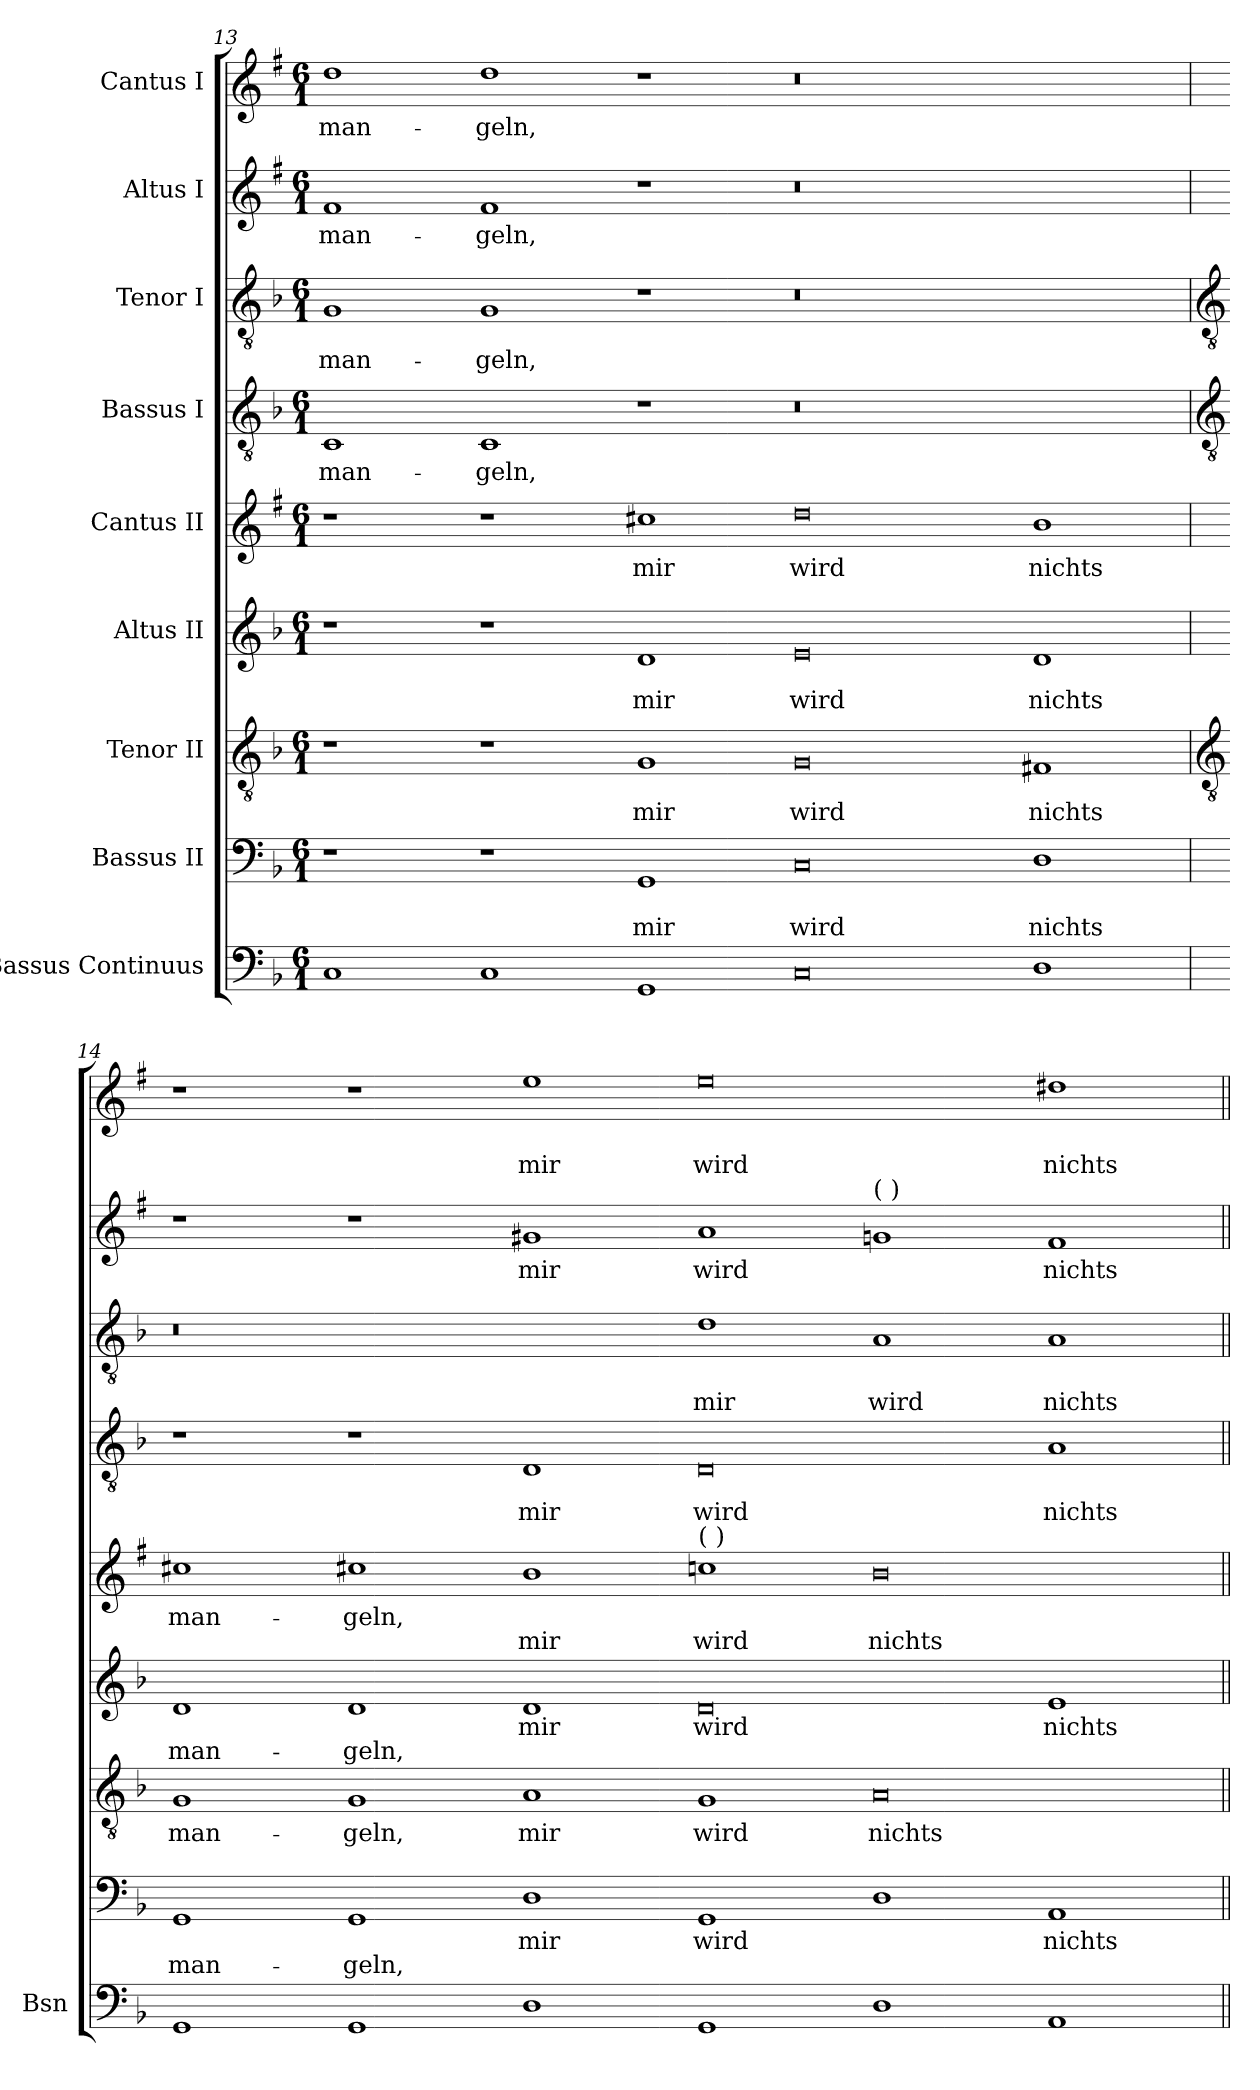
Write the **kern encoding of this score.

**kern	**kern	**text	**text	**kern	**text	**kern	**text	**text	**kern	**text	**text	**kern	**text	**text	**kern	**text	**text	**kern	**text	**kern	**text	**text
*part9	*part8	*part8	*part8	*part7	*part7	*part6	*part6	*part6	*part5	*part5	*part5	*part4	*part4	*part4	*part3	*part3	*part3	*part2	*part2	*part1	*part1	*part1
*staff9	*staff8	*staff8	*staff8	*staff7	*staff7	*staff6	*staff6	*staff6	*staff5	*staff5	*staff5	*staff4	*staff4	*staff4	*staff3	*staff3	*staff3	*staff2	*staff2	*staff1	*staff1	*staff1
*I"Bassus Continuus	*I"Bassus II	*	*	*I"Tenor II	*	*I"Altus II	*	*	*I"Cantus II	*	*	*I"Bassus I	*	*	*I"Tenor I	*	*	*I"Altus I	*	*I"Cantus I	*	*
*I'Bsn	*	*	*	*	*	*	*	*	*	*	*	*	*	*	*	*	*	*	*	*	*	*
*clefF4	*clefF4	*	*	*clefGv2	*	*clefG2	*	*	*clefG2	*	*	*clefGv2	*	*	*clefGv2	*	*	*clefG2	*	*clefG2	*	*
*	*	*	*	*	*	*	*	*	*ITrd1c2	*	*	*	*	*	*	*	*	*ITrd1c2	*	*ITrd1c2	*	*
*k[b-]	*k[b-]	*	*	*k[b-]	*	*k[b-]	*	*	*k[b-]	*	*	*k[b-]	*	*	*k[b-]	*	*	*k[b-]	*	*k[b-]	*	*
*F:	*F:	*	*	*F:	*	*F:	*	*	*F:	*	*	*F:	*	*	*F:	*	*	*F:	*	*F:	*	*
*M6/1	*M6/1	*	*	*M6/1	*	*M6/1	*	*	*M6/1	*	*	*M6/1	*	*	*M6/1	*	*	*M6/1	*	*M6/1	*	*
=13	=13	=13	=13	=13	=13	=13	=13	=13	=13	=13	=13	=13	=13	=13	=13	=13	=13	=13	=13	=13	=13	=13
!	!	!	!	!	!	!	!	!	!	!	!	!	!LO:LY:b	!	!	!LO:LY:b	!	!	!LO:LY:b	!	!LO:LY:b	!
1C	1r	.	.	1r	.	1r	.	.	1r	.	.	1C	man-	.	1G	man-	.	1e	man-	1cc	man-	.
!	!	!	!	!	!	!	!	!	!	!	!	!	!LO:LY:b	!	!	!LO:LY:b	!	!	!LO:LY:b	!	!LO:LY:b	!
1C	1r	.	.	1r	.	1r	.	.	1r	.	.	1C	-geln,	.	1G	-geln,	.	1e	-geln,	1cc	-geln,	.
!	!	!	!LO:LY:b	!	!LO:LY:b	!	!	!LO:LY:b	!	!LO:LY:b	!	!	!	!	!	!	!	!	!	!	!	!
1GG	1GG	.	mir	1G	mir	1d	.	mir	1bn	mir	.	1r	.	.	1r	.	.	1r	.	1r	.	.
!	!	!	!LO:LY:b	!	!LO:LY:b	!	!	!LO:LY:b	!	!LO:LY:b	!	!	!	!	!	!	!	!	!	!	!	!
0C	0C	.	wird	0G	wird	0e	.	wird	0cc	wird	.	0.r	.	.	0.r	.	.	0.r	.	0.r	.	.
!	!	!	!LO:LY:b	!	!LO:LY:b	!	!	!LO:LY:b	!	!LO:LY:b	!	!	!	!	!	!	!	!	!	!	!	!
1D/	1D/	.	nichts	1F#X	nichts	1d	.	nichts	1a	nichts	.	.	.	.	.	.	.	.	.	.	.	.
!!LO:LB:g=z
=14	=14	=14	=14	=14	=14	=14	=14	=14	=14	=14	=14	=14	=14	=14	=14	=14	=14	=14	=14	=14	=14	=14
*	*	*	*	*clefGv2	*	*	*	*	*	*	*	*clefGv2	*	*	*clefGv2	*	*	*	*	*	*	*
!	!	!	!LO:LY:b	!	!LO:LY:b	!	!	!LO:LY:b	!	!LO:LY:b	!	!	!	!	!	!	!	!	!	!	!	!
1GG	1GG	.	man-	1G	man-	1d	.	man-	1bn	man-	.	1r	.	.	0.r	.	.	1r	.	1r	.	.
!	!	!	!LO:LY:b	!	!LO:LY:b	!	!	!LO:LY:b	!	!LO:LY:b	!	!	!	!	!	!	!	!	!	!	!	!
1GG	1GG	.	-geln,	1G	-geln,	1d	.	-geln,	1bn	-geln,	.	1r	.	.	.	.	.	1r	.	1r	.	.
!	!	!LO:LY:b	!	!	!LO:LY:b	!	!LO:LY:b	!	!	!	!LO:LY:b	!	!	!LO:LY:b	!	!	!	!	!LO:LY:b	!	!	!LO:LY:b
1D	1D/	mir	.	1A	mir	1d	mir	.	1a	.	mir	1D	.	mir	.	.	.	1f#X	mir	1dd	.	mir
!	!	!	!	!	!	!	!	!	!LO:TX:a:t=(  )	!	!	!	!	!	!	!	!	!	!	!	!	!
!	!	!LO:LY:b	!	!	!LO:LY:b	!	!LO:LY:b	!	!	!	!LO:LY:b	!	!	!LO:LY:b	!	!	!LO:LY:b	!	!LO:LY:b	!	!	!LO:LY:b
1GG	1GG	wird	.	1G	wird	0d	wird	.	1b-/	.	wird	0D	.	wird	1d	.	mir	1g	wird	0dd	.	wird
!	!	!	!	!	!	!	!	!	!	!	!	!	!	!	!	!	!	!LO:TX:a:t=(  )	!	!	!	!
!	!	!	!	!	!LO:LY:b	!	!	!	!	!	!LO:LY:b	!	!	!	!	!	!LO:LY:b	!	!	!	!	!
1D/	1D/	.	.	0A	nichts	.	.	.	0a	.	nichts	.	.	.	1A	.	wird	1f	.	.	.	.
!	!	!LO:LY:b	!	!	!	!	!LO:LY:b	!	!	!	!	!	!	!LO:LY:b	!	!	!LO:LY:b	!	!LO:LY:b	!	!	!LO:LY:b
1AA	1AA	nichts	.	.	.	1e	nichts	.	.	.	.	1A	.	nichts	1A	.	nichts	1e	nichts	1cc#X	.	nichts
=||	=||	=||	=||	=||	=||	=||	=||	=||	=||	=||	=||	=||	=||	=||	=||	=||	=||	=||	=||	=||	=||	=||
*-	*-	*-	*-	*-	*-	*-	*-	*-	*-	*-	*-	*-	*-	*-	*-	*-	*-	*-	*-	*-	*-	*-
